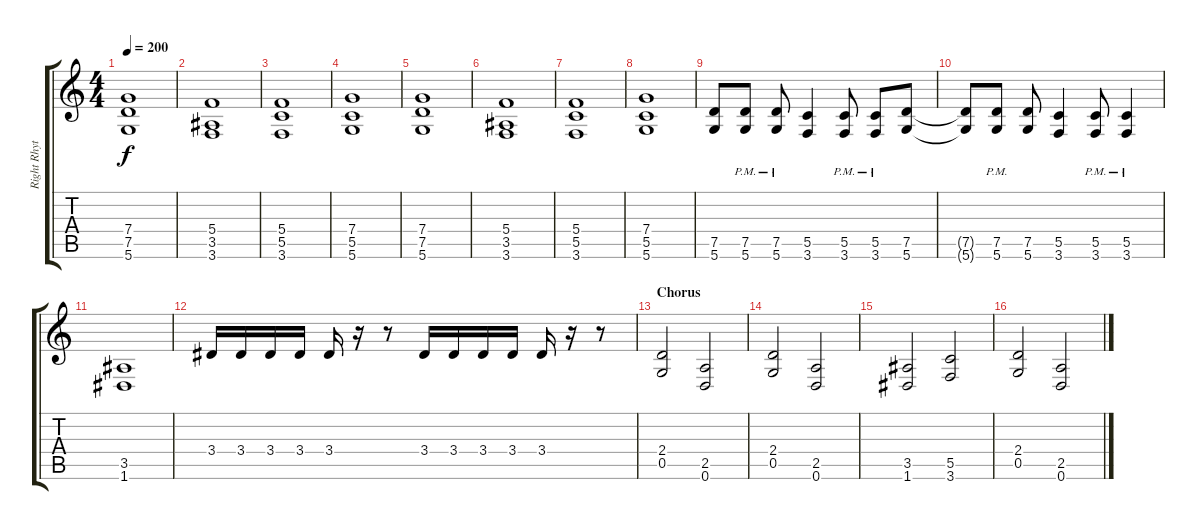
\track ("Right Rhythm Gtr" "Right Rhyt") {instrument distortionguitar}
\staff {score tabs}
\tuning (D4 A3 F3 C3 G2 D2) {hide}
\ts (4 4)
\tempo 200
\clef g2
\ks c
(7.4 7.5 5.6).1{dy f} |
(5.4 3.5 3.6).1 |
(5.4 5.5 3.6).1 |
(7.4 5.5 5.6).1 |
(7.4 7.5 5.6).1 |
(5.4 3.5 3.6).1 |
(5.4 5.5 3.6).1 |
(7.4 5.5 5.6).1 |
(7.5 5.6).8 (7.5{pm} 5.6{pm}).8 (7.5{pm} 5.6{pm}).8 (5.5 3.6).4 (5.5{pm} 3.6{pm}).8 (5.5{pm} 3.6{pm}).8 (7.5 5.6).8 |
(7.5{t} 5.6{t}).8 (7.5{pm} 5.6{pm}).8 (7.5 5.6).8 (5.5 3.6).4 (5.5{pm} 3.6{pm}).8 (5.5{pm} 3.6{pm}).4 |
(3.5 1.6).1 |
3.4.16 3.4.16 3.4.16 3.4.16 3.4.16 r.16 r.8 3.4.16 3.4.16 3.4.16 3.4.16 3.4.16 r.16 r.8 |
\section ("" "Chorus")
(2.4 0.5).2 (2.5 0.6).2 |
(2.4 0.5).2 (2.5 0.6).2 |
(3.5 1.6).2 (5.5 3.6).2 |
(2.4 0.5).2 (2.5 0.6).2
